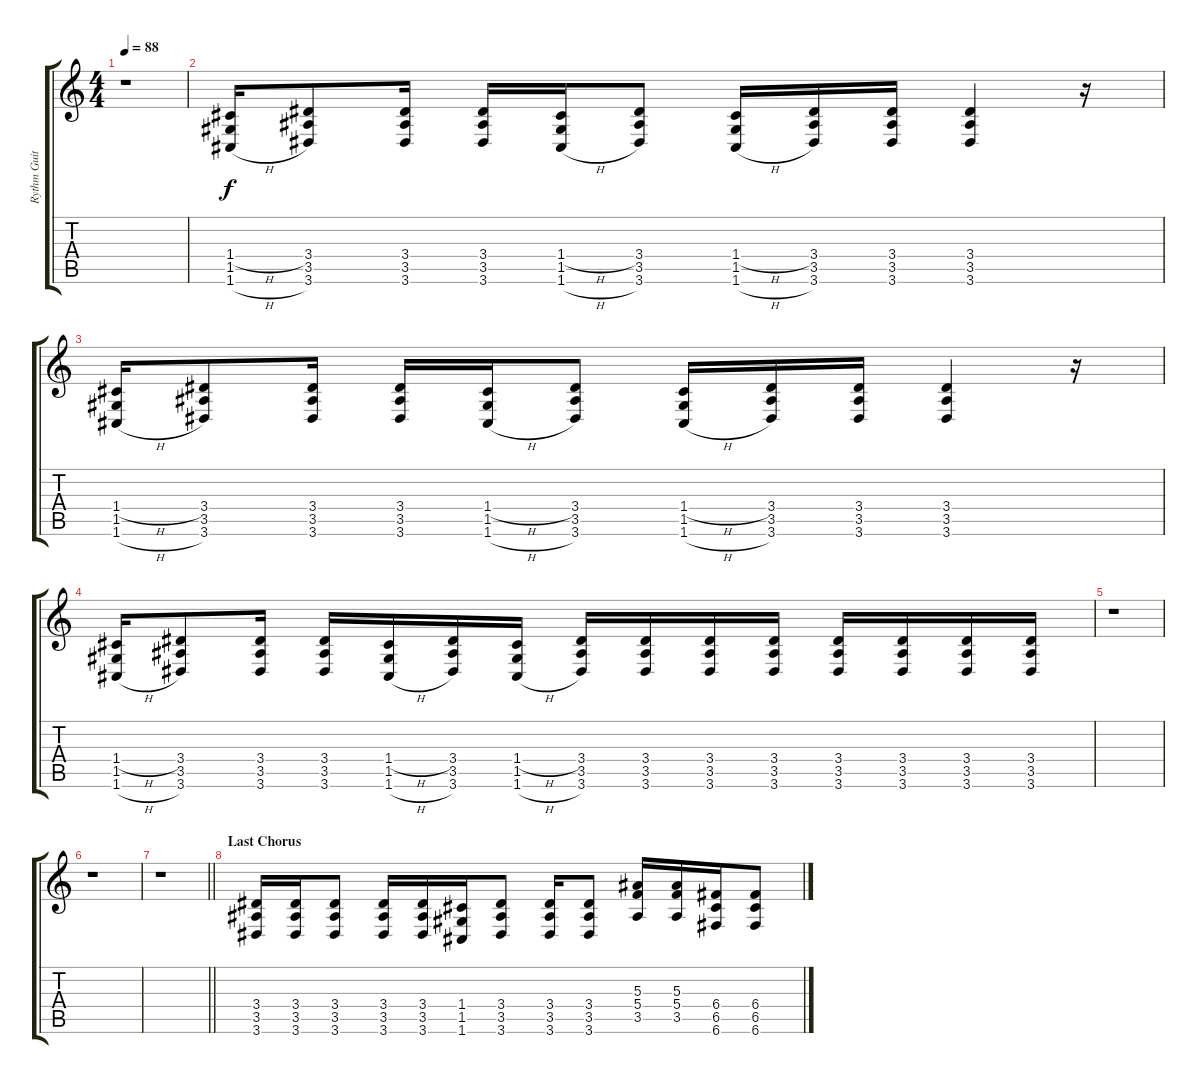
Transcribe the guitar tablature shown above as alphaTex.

\track ("Rythm Guitar" "Rythm Guit") {instrument overdrivenguitar}
\staff {score tabs}
\tuning (D4 A3 F3 C3 G2 C2) {hide}
\ts (4 4)
\tempo 88
\clef g2
\ks c
r.1{dy f} |
(1.4{h} 1.5 1.6{h}).16 (3.4 3.5 3.6).8 (3.4 3.5 3.6).16 (3.4 3.5 3.6).16 (1.4{h} 1.5 1.6{h}).16 (3.4 3.5 3.6).8 (1.4{h} 1.5 1.6{h}).16 (3.4 3.5 3.6).16 (3.4 3.5 3.6).16 (3.4 3.5 3.6).4 r.16 |
(1.4{h} 1.5 1.6{h}).16 (3.4 3.5 3.6).8 (3.4 3.5 3.6).16 (3.4 3.5 3.6).16 (1.4{h} 1.5 1.6{h}).16 (3.4 3.5 3.6).8 (1.4{h} 1.5 1.6{h}).16 (3.4 3.5 3.6).16 (3.4 3.5 3.6).16 (3.4 3.5 3.6).4 r.16 |
(1.4{h} 1.5 1.6{h}).16 (3.4 3.5 3.6).8 (3.4 3.5 3.6).16 (3.4 3.5 3.6).16 (1.4{h} 1.5 1.6{h}).16 (3.4 3.5 3.6).16 (1.4{h} 1.5 1.6{h}).16 (3.4 3.5 3.6).16 (3.4 3.5 3.6).16 (3.4 3.5 3.6).16 (3.4 3.5 3.6).16 (3.4 3.5 3.6).16 (3.4 3.5 3.6).16 (3.4 3.5 3.6).16 (3.4 3.5 3.6).16 |
r.1 |
r.1 |
\barLineRight lightlight
r.1 |
\section ("" "Last Chorus")
(3.4 3.5 3.6).16 (3.4 3.5 3.6).16 (3.4 3.5 3.6).8 (3.4 3.5 3.6).16 (3.4 3.5 3.6).16 (1.4 1.5 1.6).16 (3.4 3.5 3.6).8 (3.4 3.5 3.6).16 (3.4 3.5 3.6).8 (5.3 5.4 3.5).16 (5.3 5.4 3.5).16 (6.4 6.5 6.6).16 (6.4 6.5 6.6).8
